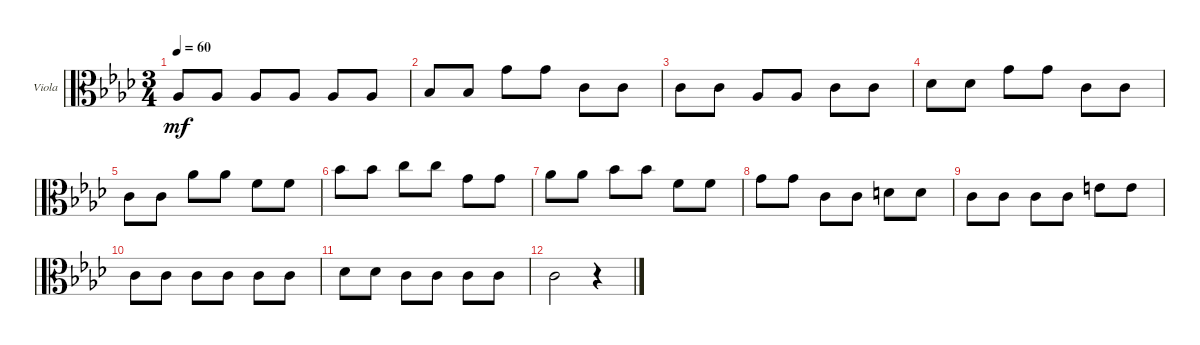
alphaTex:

\defaultSystemsLayout 4
\bracketExtendMode groupsimilarinstruments
\firstSystemTrackNameOrientation horizontal
\otherSystemsTrackNameOrientation horizontal
\track ("Viola" "Viola") {instrument viola}
\staff {score}
\tuning (A4 D4 G3 C3)
\ts (3 4)
\tempo 60
\clef c3
\ks fminor
1.3.8{dy mf instrument viola} 1.3.8 1.3.8 1.3.8 1.3.8 1.3.8 |
3.3.8 3.3.8 5.2.8 5.2.8 5.3.8 5.3.8 |
5.3.8 5.3.8 8.4.8 8.4.8 5.3.8 5.3.8 |
6.3.8 6.3.8 5.2.8 5.2.8 5.3.8 5.3.8 |
5.3.8 5.3.8 6.2.8 6.2.8 3.2.8 3.2.8 |
1.1.8 1.1.8 3.1.8 3.1.8 5.2.8 5.2.8 |
6.2.8 6.2.8 8.2.8 8.2.8 10.3.8 10.3.8 |
12.3.8 12.3.8 12.4.8 12.4.8 14.4.8 14.4.8 |
12.4.8 12.4.8 12.4.8 12.4.8 9.3.8 9.3.8 |
12.4.8 12.4.8 12.4.8 12.4.8 12.4.8 12.4.8 |
13.4.8 13.4.8 12.4.8 12.4.8 12.4.8 12.4.8 |
12.4.2 r.4
